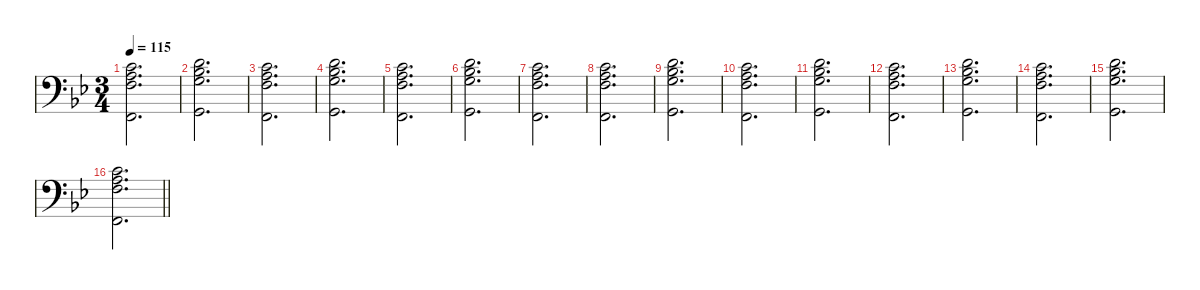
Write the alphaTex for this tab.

\defaultSystemsLayout 4
\hideDynamics
\bracketExtendMode nobrackets
\singleTrackTrackNamePolicy hidden
\multiTrackTrackNamePolicy hidden
\firstSystemTrackNameMode fullname
\firstSystemTrackNameOrientation horizontal
\otherSystemsTrackNameOrientation horizontal
\track ("Piano" "pno.") {defaultSystemsLayout 16 instrument acousticgrandpiano}
\staff {score}
\tuning (E4 B3 G3 D3 A2 E2)
\ts (3 4)
\tempo 115
\clef f4
\ks gminor
(1.2{acc forcenatural} 2.3{acc forcenatural} 3.4{acc forcenatural} 1.6{acc forcenatural}).2{d dy mf beam Down} |
(3.2{acc forcenatural} 3.3{acc b} 5.4{acc forcenatural} 3.6{acc forcenatural}).2{d dy f beam Down} |
(1.2{acc forcenatural} 2.3{acc forcenatural} 3.4{acc forcenatural} 1.6{acc forcenatural}).2{d dy mf beam Down} |
(3.2{acc forcenatural} 3.3{acc b} 5.4{acc forcenatural} 3.6{acc forcenatural}).2{d dy f beam Down} |
(1.2{acc forcenatural} 2.3{acc forcenatural} 3.4{acc forcenatural} 1.6{acc forcenatural}).2{d dy mf beam Down} |
(3.2{acc forcenatural} 3.3{acc b} 5.4{acc forcenatural} 3.6{acc forcenatural}).2{d dy f beam Down} |
(1.2{acc forcenatural} 2.3{acc forcenatural} 3.4{acc forcenatural} 1.6{acc forcenatural}).2{d dy mf beam Down} |
(1.2{acc forcenatural} 2.3{acc forcenatural} 3.4{acc forcenatural} 1.6{acc forcenatural}).2{d beam Down} |
(3.2{acc forcenatural} 3.3{acc b} 5.4{acc forcenatural} 3.6{acc forcenatural}).2{d dy f beam Down} |
(1.2{acc forcenatural} 2.3{acc forcenatural} 3.4{acc forcenatural} 1.6{acc forcenatural}).2{d dy mf beam Down} |
(3.2{acc forcenatural} 3.3{acc b} 5.4{acc forcenatural} 3.6{acc forcenatural}).2{d dy f beam Down} |
(1.2{acc forcenatural} 2.3{acc forcenatural} 3.4{acc forcenatural} 1.6{acc forcenatural}).2{d dy mf beam Down} |
(3.2{acc forcenatural} 3.3{acc b} 5.4{acc forcenatural} 3.6{acc forcenatural}).2{d dy f beam Down} |
(1.2{acc forcenatural} 2.3{acc forcenatural} 3.4{acc forcenatural} 1.6{acc forcenatural}).2{d dy mf beam Down} |
(3.2{acc forcenatural} 3.3{acc b} 5.4{acc forcenatural} 3.6{acc forcenatural}).2{d dy f beam Down} |
\barLineRight lightlight
(1.2{acc forcenatural} 2.3{acc forcenatural} 3.4{acc forcenatural} 1.6{acc forcenatural}).2{d dy mf beam Down}
